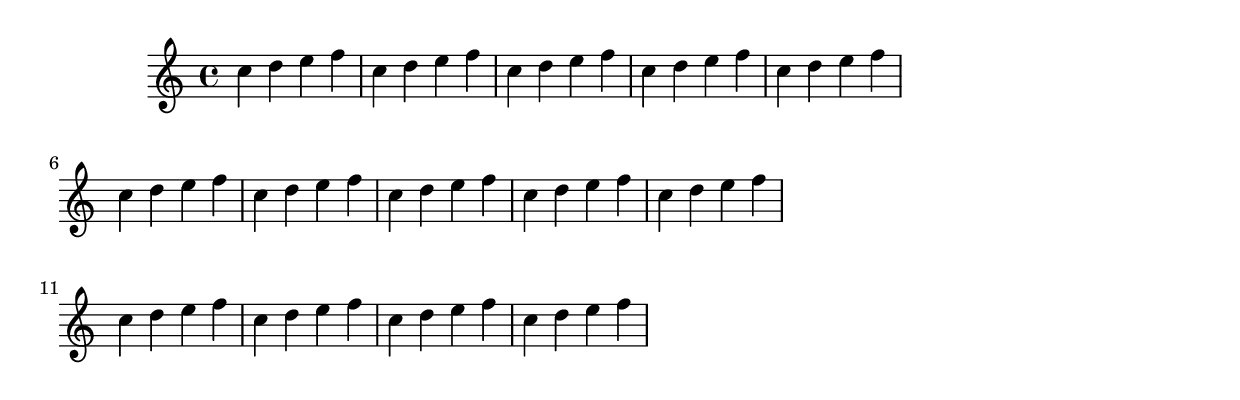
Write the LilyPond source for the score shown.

%% Do not edit this file; it is automatically
%% generated from LSR http://lsr.dsi.unimi.it
%% This file is in the public domain.
\version "2.13.10"

\header {
  lsrtags = "keyboards"

%% Translation of GIT committish: 5cab62e8738ff02eead438042743116391f306f5
  texidoces = "
Los símbolos específicos de acordeón discanto se escriben mediante
@code{\\markup}.  Se puede trucar la colocación vertical de los
símbolos modificando los argumentos de @code{\\raise}.

"
  doctitlees = "Símbolos de acordeón discanto"

%% Translation of GIT committish: d96023d8792c8af202c7cb8508010c0d3648899d
  doctitlede = "Symbole für Akkordeon-Diskantregister"
  texidocde = "
Diskantregister für Akkordeon können mit @code{\\markup} dargestellt werden.
Die vertikale Position der einzelnen Elemente werden mit @code{\\raise}
angepasst.
"

  texidoc = "
Accordion discant-specific symbols are added using @code{\\markup}. The
vertical placement of the symbols can be tweaked by changing the
@code{\\raise} arguments.



"
  doctitle = "Accordion-discant symbols"
} % begin verbatim

discant = \markup {
  \musicglyph #"accordion.accDiscant"
}
dot = \markup {
  \musicglyph #"accordion.accDot"
}

\layout { ragged-right = ##t }

% 16 voets register
accBasson = ^\markup {
  \combine
  \discant
  \raise #0.5 \dot
}

% een korig 8 en 16 voets register
accBandon = ^\markup {
  \combine
    \discant
    \combine
      \raise #0.5 \dot
      \raise #1.5 \dot
}

accVCello = ^\markup {
  \combine
    \discant
    \combine
      \raise #0.5 \dot
      \combine
        \raise #1.5 \dot
        \translate #'(1 . 0) \raise #1.5 \dot
}

% 4-8-16 voets register
accHarmon = ^\markup {
  \combine
    \discant
    \combine
      \raise #0.5 \dot
      \combine
        \raise #1.5 \dot
        \raise #2.5 \dot
}

accTrombon = ^\markup {
  \combine
    \discant
    \combine
      \raise #0.5 \dot
      \combine
        \raise #1.5 \dot
        \combine
          \translate #'(1 . 0) \raise #1.5 \dot
          \translate #'(-1 . 0) \raise #1.5 \dot
}

% eenkorig 4 en 16 voets register
accOrgan = ^\markup {
  \combine
    \discant
    \combine
      \raise #0.5 \dot
      \raise #2.5 \dot
}

accMaster = ^\markup {
  \combine
    \discant
    \combine
      \raise #0.5 \dot
      \combine
        \raise #1.5 \dot
        \combine
          \translate #'(1 . 0) \raise #1.5 \dot
          \combine
            \translate #'(-1 . 0) \raise #1.5 \dot
            \raise #2.5 \dot
}

accAccord = ^\markup {
  \combine
    \discant
    \combine
      \raise #1.5 \dot
      \combine
        \translate #'(1 . 0) \raise #1.5 \dot
        \combine
          \translate #'(-1 . 0) \raise #1.5 \dot
          \raise #2.5 \dot
}

accMusette = ^\markup {
  \combine
    \discant
    \combine
      \raise #1.5 \dot
      \combine
        \translate #'(1 . 0) \raise #1.5 \dot
        \translate #'(-1 . 0) \raise #1.5 \dot
}

accCeleste = ^\markup {
  \combine
    \discant
    \combine
      \raise #1.5 \dot
      \translate #'(-1 . 0) \raise #1.5 \dot
}

accOboe = ^\markup {
  \combine
    \discant
    \combine
      \raise #1.5 \dot
      \raise #2.5 \dot
}

accClarin = ^\markup {
  \combine
    \discant
    \raise #1.5 \dot
}

accPiccolo = ^\markup {
    \combine
       \discant
       \raise #2.5 \dot
}

accViolin = ^\markup {
  \combine
    \discant
    \combine
      \raise #1.5 \dot
      \combine
        \translate #'(1 . 0) \raise #1.5 \dot
        \raise #2.5 \dot
}

\relative c'' {
  c4 d\accBasson e f
  c4 d\accBandon e f
  c4 d\accVCello e f
  c4 d\accHarmon e f
  c4 d\accTrombon e f
  \break
  c4 d\accOrgan e f
  c4 d\accMaster e f
  c4 d\accAccord e f
  c4 d\accMusette e f
  c4 d\accCeleste e f
  \break
  c4 d\accOboe e f
  c4 d\accClarin e f
  c4 d\accPiccolo e f
  c4 d\accViolin e f
}

